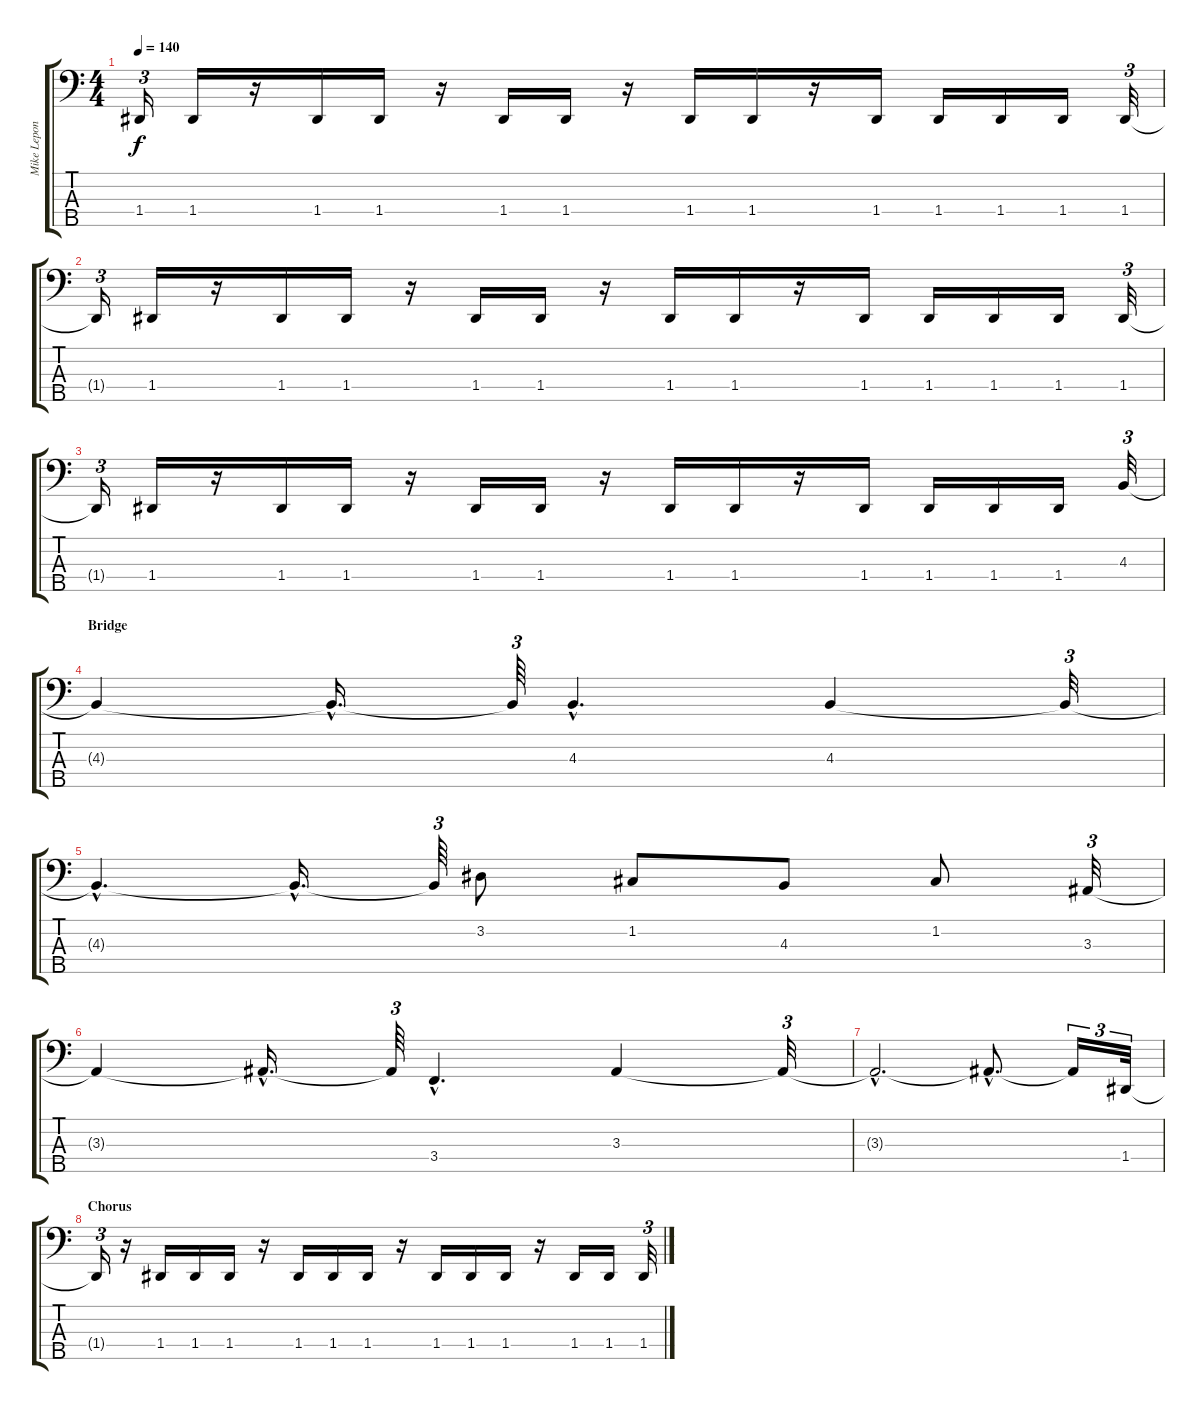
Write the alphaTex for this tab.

\track ("Mike Lepond" "Mike Lepon") {instrument electricbasspick}
\staff {score tabs}
\tuning (F2 C2 G1 D1 A0) {hide}
\ts (4 4)
\tempo 140
\clef f4
\ks c
1.4{t}.16{tu (3 2) dy f} 1.4.16 r.16 1.4.16 1.4.16 r.16 1.4.16 1.4.16 r.16 1.4.16 1.4.16 r.16 1.4.16 1.4.16 1.4.16 1.4.16 1.4.32{tu (3 2)} |
1.4{t}.16{tu (3 2)} 1.4.16 r.16 1.4.16 1.4.16 r.16 1.4.16 1.4.16 r.16 1.4.16 1.4.16 r.16 1.4.16 1.4.16 1.4.16 1.4.16 1.4.32{tu (3 2)} |
1.4{t}.16{tu (3 2)} 1.4.16 r.16 1.4.16 1.4.16 r.16 1.4.16 1.4.16 r.16 1.4.16 1.4.16 r.16 1.4.16 1.4.16 1.4.16 1.4.16 4.3.32{tu (3 2)} |
\section ("" "Bridge")
4.3{t}.4 4.3{hac t}.16{d} 4.3{t}.64{tu (3 2)} 4.3{hac}.4{d} 4.3.4 4.3{t}.32{tu (3 2)} |
4.3{hac t}.4{d} 4.3{hac t}.16{d} 4.3{t}.64{tu (3 2)} 3.2.8 1.2.8 4.3.8 1.2.8 3.3.32{tu (3 2)} |
3.3{t}.4 3.3{hac t}.16{d} 3.3{t}.64{tu (3 2)} 3.4{hac}.4{d} 3.3.4 3.3{t}.32{tu (3 2)} |
3.3{hac t}.2{d} 3.3{hac t}.8{d} 3.3{t}.16{tu (3 2)} 1.4.32{tu (3 2)} |
\section ("" "Chorus")
1.4{t}.16{tu (3 2)} r.16 1.4.16 1.4.16 1.4.16 r.16 1.4.16 1.4.16 1.4.16 r.16 1.4.16 1.4.16 1.4.16 r.16 1.4.16 1.4.16 1.4.32{tu (3 2)}
